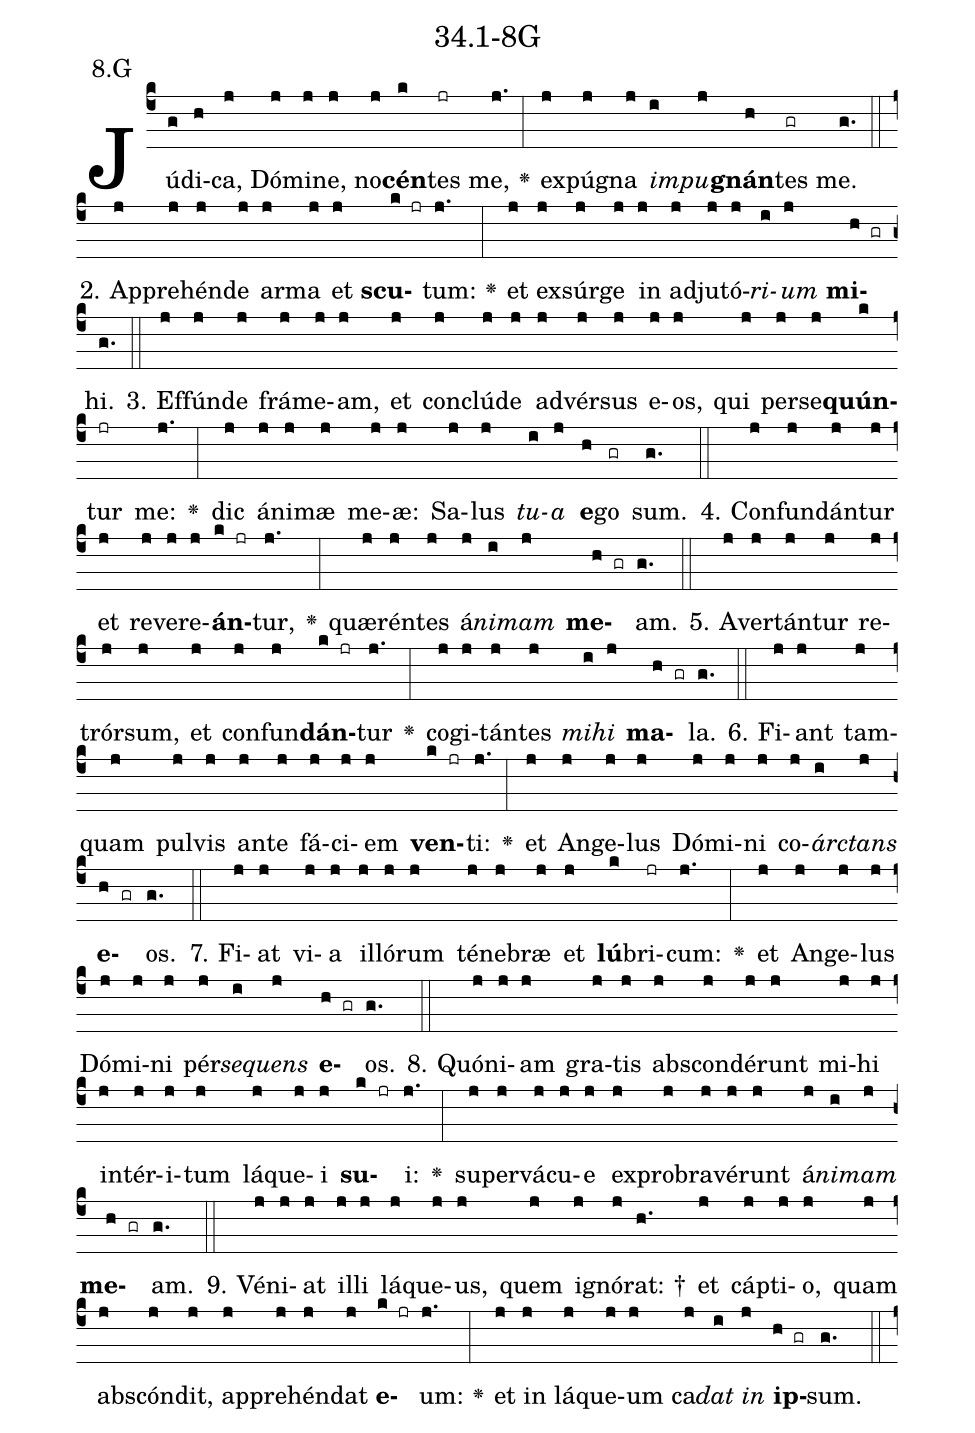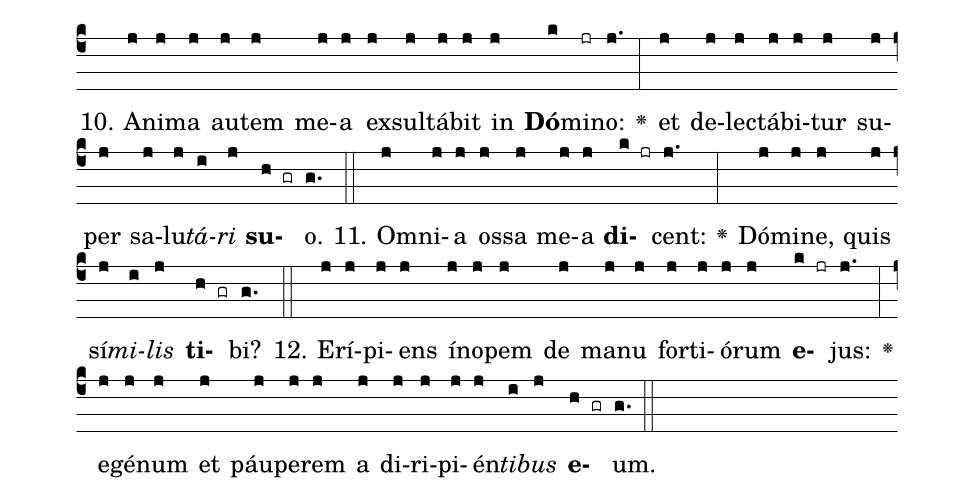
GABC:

name: 34.1-8G;
annotation: 8.G;
%%
(c4)Jú(g)di(h)ca,(j) Dó(j)mi(j)ne,(j) no(j)<b>cén</b>(k)tes(jr) me,(j.) <v>\greheightstar</v>(:) ex(j)pú(j)gna(j) <i>im</i>(i)<i>pu</i>(j)<b>gnán</b>(h)tes(gr) me.(g.) (::)
2. Ap(j)pre(j)hén(j)de(j) ar(j)ma(j) et(j) <b>scu</b>(k jr)tum:(j.) <v>\greheightstar</v>(:) et(j) ex(j)súr(j)ge(j) in(j) ad(j)ju(j)tó(j)<i>ri</i>(i)<i>um</i>(j) <b>mi</b>(h gr)hi.(g.) (::)
3. Ef(j)fún(j)de(j) frá(j)me(j)am,(j) et(j) con(j)clú(j)de(j) ad(j)vér(j)sus(j) e(j)os,(j) qui(j) per(j)se(j)<b>quún</b>(k)tur(jr) me:(j.) <v>\greheightstar</v>(:) dic(j) á(j)ni(j)mæ(j) me(j)æ:(j) Sa(j)lus(j) <i>tu</i>(i)<i>a</i>(j) <b>e</b>(h)go(gr) sum.(g.) (::)
4. Con(j)fun(j)dán(j)tur(j) et(j) re(j)ve(j)re(j)<b>án</b>(k jr)tur,(j.) <v>\greheightstar</v>(:) quæ(j)rén(j)tes(j) á(j)<i>ni</i>(i)<i>mam</i>(j) <b>me</b>(h gr)am.(g.) (::)
5. A(j)ver(j)tán(j)tur(j) re(j)trór(j)sum,(j) et(j) con(j)fun(j)<b>dán</b>(k jr)tur(j.) <v>\greheightstar</v>(:) co(j)gi(j)tán(j)tes(j) <i>mi</i>(i)<i>hi</i>(j) <b>ma</b>(h gr)la.(g.) (::)
6. Fi(j)ant(j) tam(j)quam(j) pul(j)vis(j) an(j)te(j) fá(j)ci(j)em(j) <b>ven</b>(k jr)ti:(j.) <v>\greheightstar</v>(:) et(j) An(j)ge(j)lus(j) Dó(j)mi(j)ni(j) co(j)<i>árc</i>(i)<i>tans</i>(j) <b>e</b>(h gr)os.(g.) (::)
7. Fi(j)at(j) vi(j)a(j) il(j)ló(j)rum(j) té(j)ne(j)bræ(j) et(j) <b>lú</b>(k)bri(jr)cum:(j.) <v>\greheightstar</v>(:) et(j) An(j)ge(j)lus(j) Dó(j)mi(j)ni(j) pér(j)<i>se</i>(i)<i>quens</i>(j) <b>e</b>(h gr)os.(g.) (::)
8. Quón(j)i(j)am(j) gra(j)tis(j) abs(j)con(j)dé(j)runt(j) mi(j)hi(j) in(j)tér(j)i(j)tum(j) lá(j)que(j)i(j) <b>su</b>(k jr)i:(j.) <v>\greheightstar</v>(:) su(j)per(j)vá(j)cu(j)e(j) ex(j)pro(j)bra(j)vé(j)runt(j) á(j)<i>ni</i>(i)<i>mam</i>(j) <b>me</b>(h gr)am.(g.) (::)
9. Vé(j)ni(j)at(j) il(j)li(j) lá(j)que(j)us,(j) quem(j) i(j)gnó(j)rat: †(h.) et(j) cáp(j)ti(j)o,(j) quam(j) abs(j)cón(j)dit,(j) ap(j)pre(j)hén(j)dat(j) <b>e</b>(k jr)um:(j.) <v>\greheightstar</v>(:) et(j) in(j) lá(j)que(j)um(j) ca(j)<i>dat</i>(i) <i>in</i>(j) <b>ip</b>(h gr)sum.(g.) (::)
10. A(j)ni(j)ma(j) au(j)tem(j) me(j)a(j) ex(j)sul(j)tá(j)bit(j) in(j) <b>Dó</b>(k)mi(jr)no:(j.) <v>\greheightstar</v>(:) et(j) de(j)lec(j)tá(j)bi(j)tur(j) su(j)per(j) sa(j)lu(j)<i>tá</i>(i)<i>ri</i>(j) <b>su</b>(h gr)o.(g.) (::)
11. Om(j)ni(j)a(j) os(j)sa(j) me(j)a(j) <b>di</b>(k jr)cent:(j.) <v>\greheightstar</v>(:) Dó(j)mi(j)ne,(j) quis(j) sí(j)<i>mi</i>(i)<i>lis</i>(j) <b>ti</b>(h gr)bi?(g.) (::)
12. E(j)rí(j)pi(j)ens(j) ín(j)o(j)pem(j) de(j) ma(j)nu(j) for(j)ti(j)ó(j)rum(j) <b>e</b>(k jr)jus:(j.) <v>\greheightstar</v>(:) e(j)gé(j)num(j) et(j) páu(j)pe(j)rem(j) a(j) di(j)ri(j)pi(j)én(j)<i>ti</i>(i)<i>bus</i>(j) <b>e</b>(h gr)um.(g.) (::)
